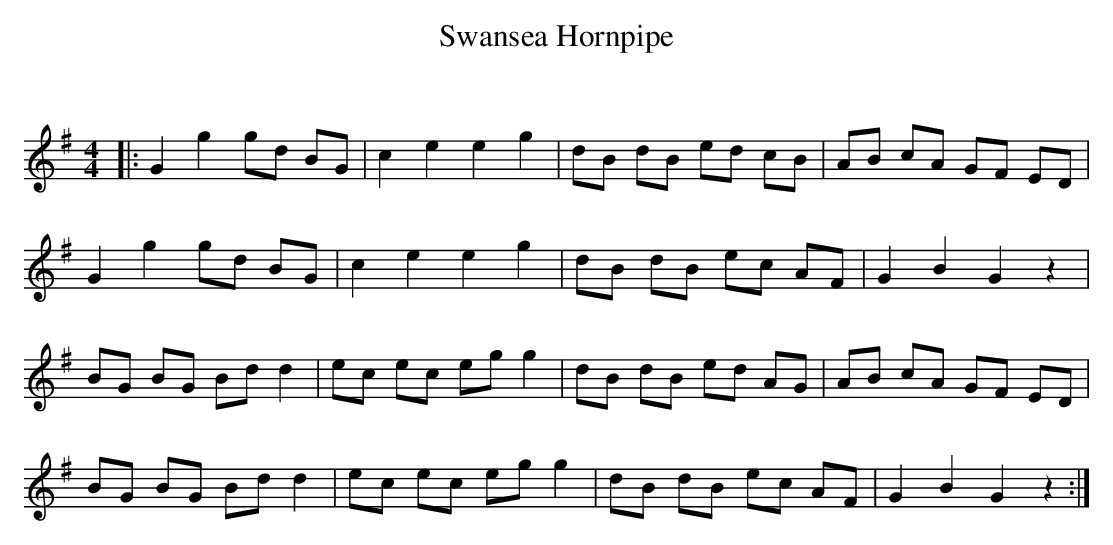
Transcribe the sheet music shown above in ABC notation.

X:1
T: Swansea Hornpipe
C:
Q: 232
K:G
M:4/4
L:1/8
|:G2 g2 gd BG|c2 e2 e2 g2|dB dB ed cB|AB cA GF ED|
G2 g2 gd BG|c2 e2 e2 g2|dB dB ec AF|G2 B2 G2 z2|
BG BG Bd d2|ec ec eg g2|dB dB ed AG|AB cA GF ED|
BG BG Bd d2|ec ec eg g2|dB dB ec AF|G2 B2 G2 z2:|
